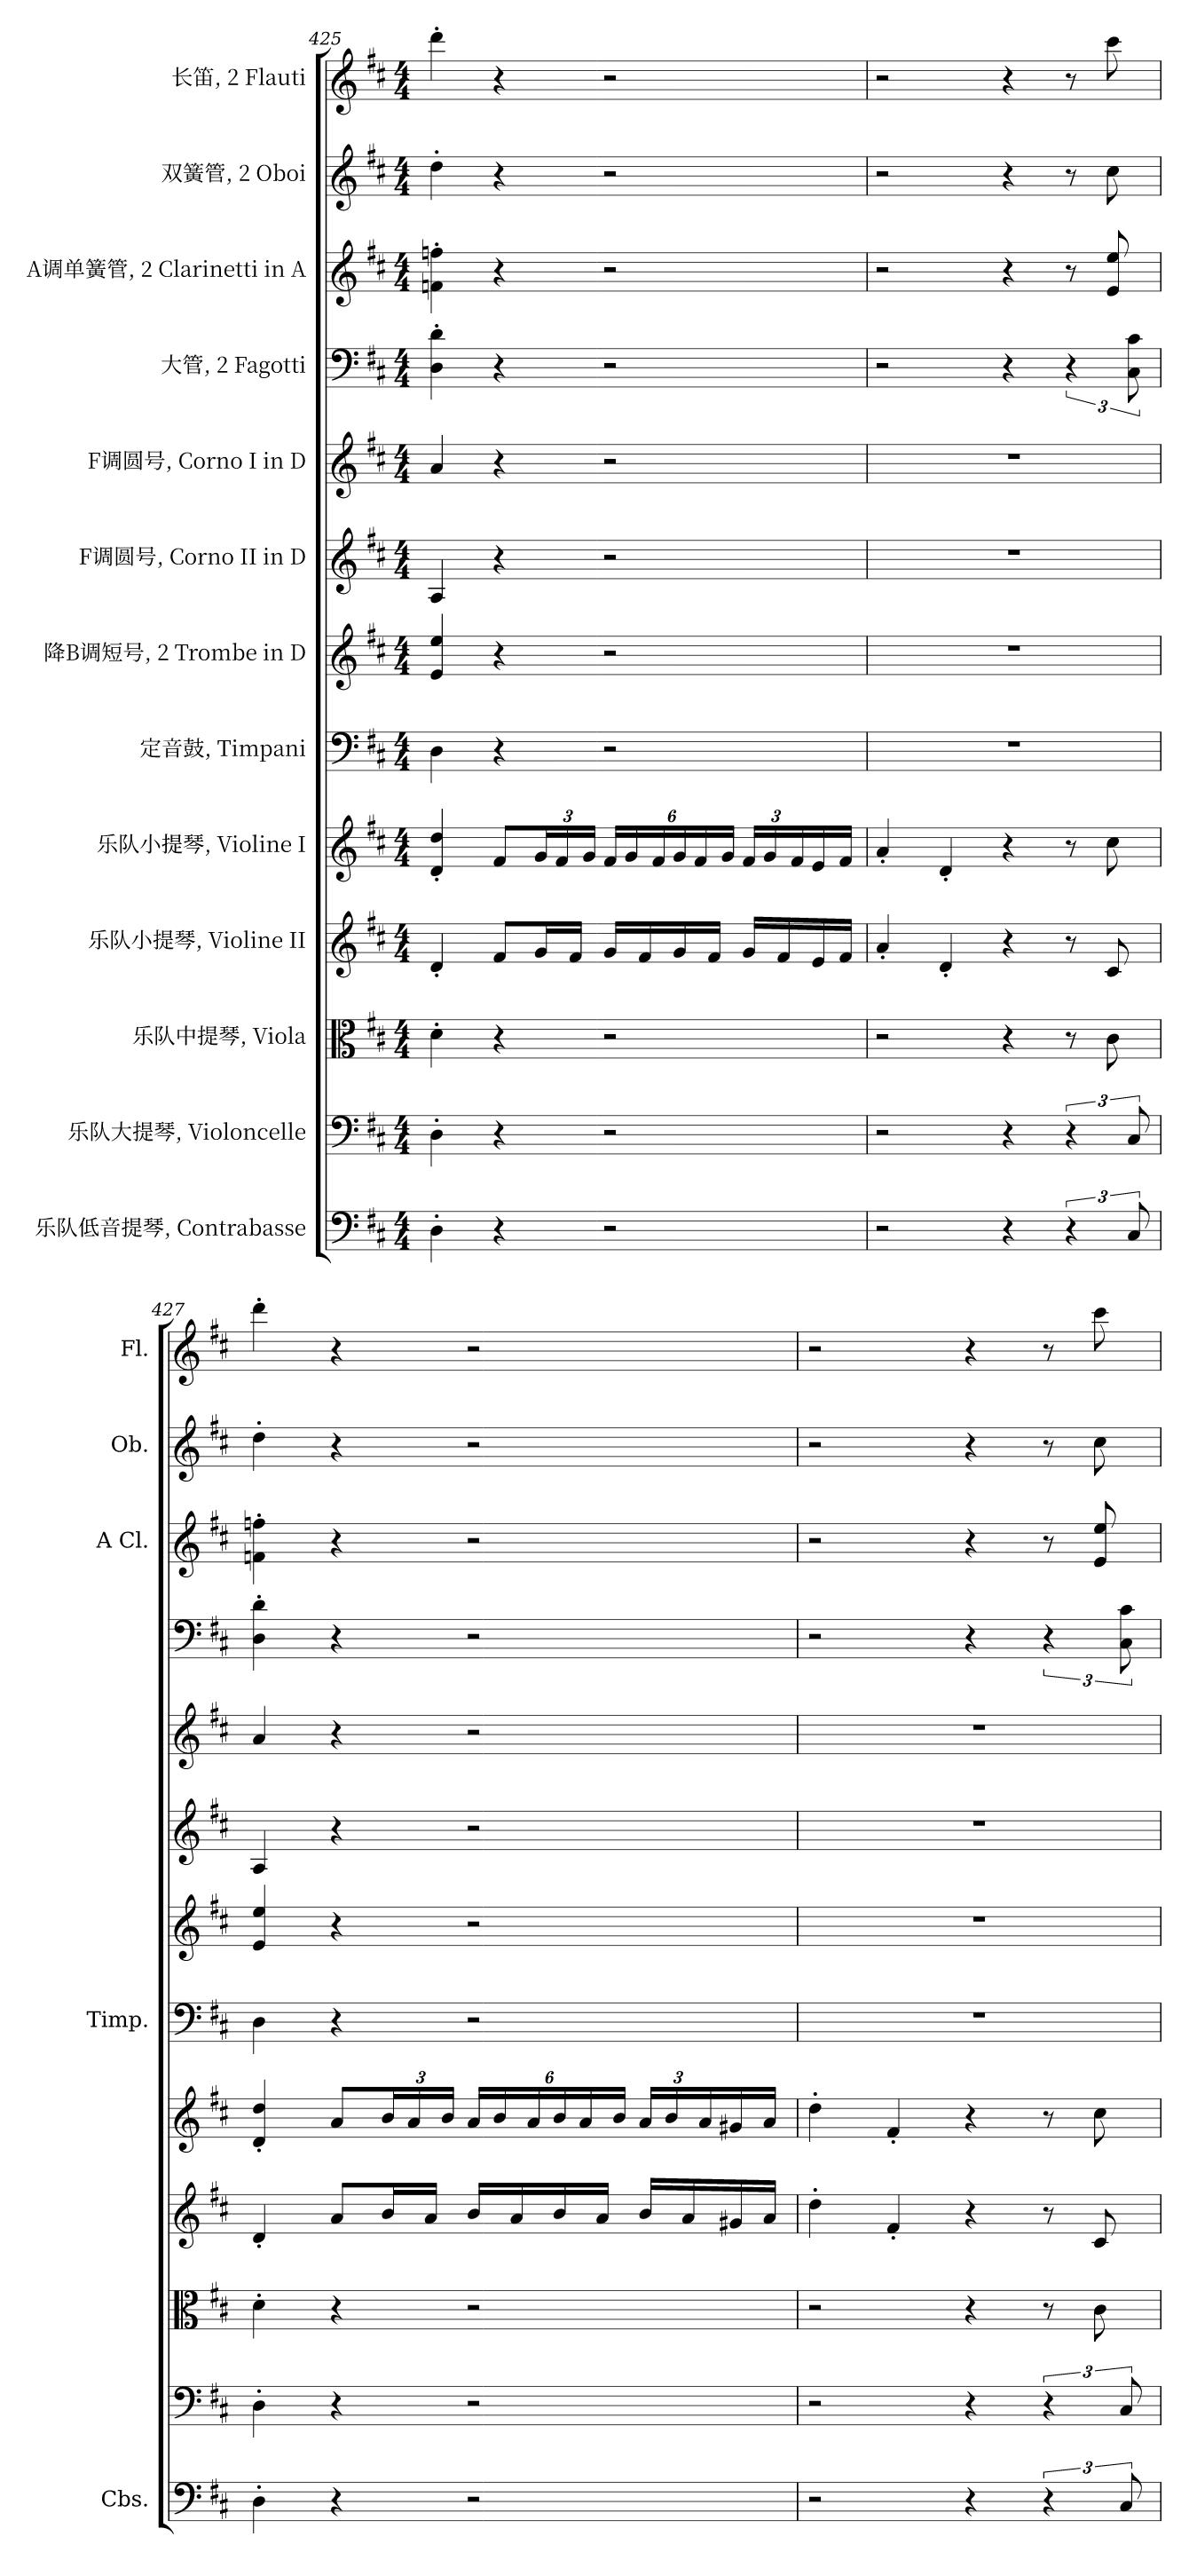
**kern	**kern	**kern	**kern	**kern	**kern	**kern	**kern	**kern	**kern	**kern	**kern	**kern
*part13	*part12	*part11	*part10	*part9	*part8	*part7	*part6	*part5	*part4	*part3	*part2	*part1
*staff13	*staff12	*staff11	*staff10	*staff9	*staff8	*staff7	*staff6	*staff5	*staff4	*staff3	*staff2	*staff1
*I"乐队低音提琴, Contrabasse	*I"乐队大提琴, Violoncelle	*I"乐队中提琴, Viola	*I"乐队小提琴, Violine II	*I"乐队小提琴, Violine I	*I"定音鼓, Timpani	*I"降B调短号, 2 Trombe in D	*I"F调圆号, Corno II in D	*I"F调圆号, Corno I in D	*I"大管, 2 Fagotti	*I"A调单簧管, 2 Clarinetti in A	*I"双簧管, 2 Oboi	*I"长笛, 2 Flauti
*I'Cbs.	*	*	*	*	*I'Timp.	*	*	*	*	*I'A Cl.	*I'Ob.	*I'Fl.
*clefF4	*clefF4	*clefC3	*clefG2	*clefG2	*clefF4	*clefG2	*clefG2	*clefG2	*clefF4	*clefG2	*clefG2	*clefG2
*ITrd7c12	*	*	*	*	*	*ITrd1c2	*ITrd4c7	*ITrd4c7	*	*ITrd2c3	*	*
*k[f#c#]	*k[f#c#]	*k[f#c#]	*k[f#c#]	*k[f#c#]	*k[f#c#]	*k[]	*k[f#]	*k[f#]	*k[f#c#]	*k[f#c#g#d#a#]	*k[f#c#]	*k[f#c#]
*M4/4	*M4/4	*M4/4	*M4/4	*M4/4	*M4/4	*M4/4	*M4/4	*M4/4	*M4/4	*M4/4	*M4/4	*M4/4
*MM278	*MM278	*MM278	*MM278	*MM278	*MM278	*MM278	*MM278	*MM278	*MM278	*MM278	*MM278	*MM278
=425	=425	=425	=425	=425	=425	=425	=425	=425	=425	=425	=425	=425
4DD'\	4D'\	4d'\	4d'/	4d/' 4dd/'	4D\	4d/ 4dd/	4D/	4d/	4D\' 4d\'	4dn\' 4ddn\'	4dd'\	4ddd'\
4r	4r	4r	8f#/L	8f#/L	4r	4r	4r	4r	4r	4r	4r	4r
*	*	*	*	*Xbrackettup	*	*	*	*	*	*	*	*
.	.	.	16g/L	24g/L	.	.	.	.	.	.	.	.
.	.	.	.	24f#/	.	.	.	.	.	.	.	.
.	.	.	16f#/JJ	.	.	.	.	.	.	.	.	.
.	.	.	.	24g/JJ	.	.	.	.	.	.	.	.
*	*	*	*	*	*	*	*	*	*	*	*	*MM310
2r	2r	2r	16g/LL	24f#/LL	2r	2r	2r	2r	2r	2r	2r	2r
.	.	.	.	24g/	.	.	.	.	.	.	.	.
.	.	.	16f#/	.	.	.	.	.	.	.	.	.
.	.	.	.	24f#/	.	.	.	.	.	.	.	.
.	.	.	16g/	24g/	.	.	.	.	.	.	.	.
.	.	.	.	24f#/	.	.	.	.	.	.	.	.
.	.	.	16f#/JJ	.	.	.	.	.	.	.	.	.
.	.	.	.	24g/JJ	.	.	.	.	.	.	.	.
.	.	.	16g/LL	24f#/LL	.	.	.	.	.	.	.	.
.	.	.	.	24g/	.	.	.	.	.	.	.	.
.	.	.	16f#/	.	.	.	.	.	.	.	.	.
.	.	.	.	24f#/	.	.	.	.	.	.	.	.
.	.	.	16e/	16e/	.	.	.	.	.	.	.	.
.	.	.	16f#/JJ	16f#/JJ	.	.	.	.	.	.	.	.
=426	=426	=426	=426	=426	=426	=426	=426	=426	=426	=426	=426	=426
*	*	*	*	*	*	*	*	*	*	*	*	*MM278
2r	2r	2r	4a'/	4a'/	1r	1r	1r	1r	2r	2r	2r	2r
.	.	.	4d'/	4d'/	.	.	.	.	.	.	.	.
*	*	*	*	*	*	*	*	*	*	*	*	*MM310
4r	4r	4r	4r	4r	.	.	.	.	4r	4r	4r	4r
6r	6r	8r	8r	8r	.	.	.	.	6r	8r	8r	8r
.	.	8c#\	8c#/	8cc#\	.	.	.	.	.	8c#/ 8cc#/	8cc#\	8ccc#\
12CC#/	12C#/	.	.	.	.	.	.	.	12C#\ 12c#\	.	.	.
!!LO:PB:g=z
=427	=427	=427	=427	=427	=427	=427	=427	=427	=427	=427	=427	=427
*	*	*	*	*	*	*	*	*	*	*	*	*MM278
4DD'\	4D'\	4d'\	4d'/	4d/' 4dd/'	4D\	4d/ 4dd/	4D/	4d/	4D\' 4d\'	4dn\' 4ddn\'	4dd'\	4ddd'\
4r	4r	4r	8a/L	8a/L	4r	4r	4r	4r	4r	4r	4r	4r
.	.	.	16b/L	24b/L	.	.	.	.	.	.	.	.
.	.	.	.	24a/	.	.	.	.	.	.	.	.
.	.	.	16a/JJ	.	.	.	.	.	.	.	.	.
.	.	.	.	24b/JJ	.	.	.	.	.	.	.	.
*	*	*	*	*	*	*	*	*	*	*	*	*MM310
2r	2r	2r	16b/LL	24a/LL	2r	2r	2r	2r	2r	2r	2r	2r
.	.	.	.	24b/	.	.	.	.	.	.	.	.
.	.	.	16a/	.	.	.	.	.	.	.	.	.
.	.	.	.	24a/	.	.	.	.	.	.	.	.
.	.	.	16b/	24b/	.	.	.	.	.	.	.	.
.	.	.	.	24a/	.	.	.	.	.	.	.	.
.	.	.	16a/JJ	.	.	.	.	.	.	.	.	.
.	.	.	.	24b/JJ	.	.	.	.	.	.	.	.
.	.	.	16b/LL	24a/LL	.	.	.	.	.	.	.	.
.	.	.	.	24b/	.	.	.	.	.	.	.	.
.	.	.	16a/	.	.	.	.	.	.	.	.	.
.	.	.	.	24a/	.	.	.	.	.	.	.	.
.	.	.	16g#X/	16g#X/	.	.	.	.	.	.	.	.
.	.	.	16a/JJ	16a/JJ	.	.	.	.	.	.	.	.
=428	=428	=428	=428	=428	=428	=428	=428	=428	=428	=428	=428	=428
*	*	*	*	*	*	*	*	*	*	*	*	*MM278
2r	2r	2r	4dd'\	4dd'\	1r	1r	1r	1r	2r	2r	2r	2r
.	.	.	4f#'/	4f#'/	.	.	.	.	.	.	.	.
*	*	*	*	*	*	*	*	*	*	*	*	*MM310
4r	4r	4r	4r	4r	.	.	.	.	4r	4r	4r	4r
6r	6r	8r	8r	8r	.	.	.	.	6r	8r	8r	8r
.	.	8c#\	8c#/	8cc#\	.	.	.	.	.	8c#/ 8cc#/	8cc#\	8ccc#\
12CC#/	12C#/	.	.	.	.	.	.	.	12C#\ 12c#\	.	.	.
=	=	=	=	=	=	=	=	=	=	=	=	=
*-	*-	*-	*-	*-	*-	*-	*-	*-	*-	*-	*-	*-
